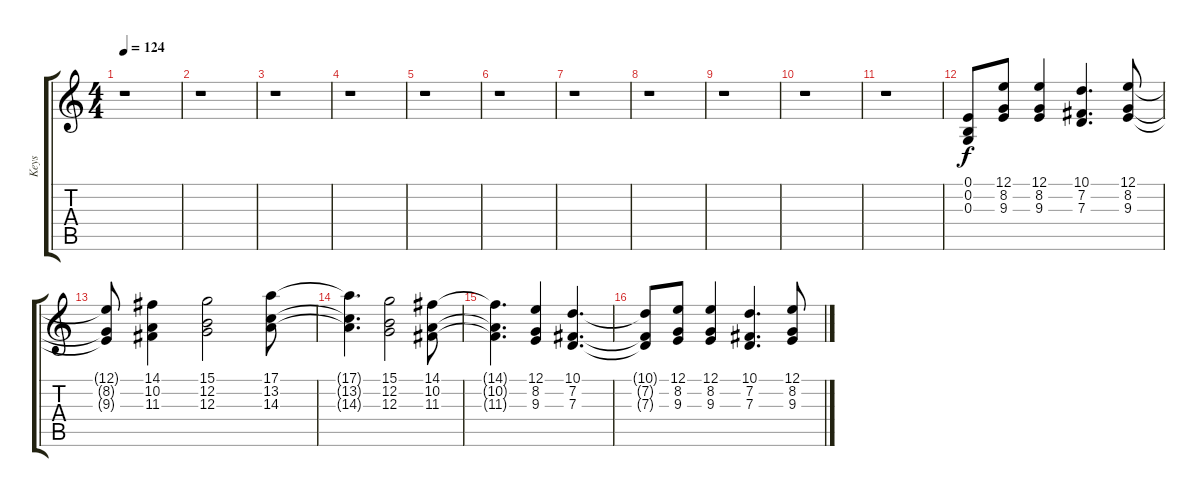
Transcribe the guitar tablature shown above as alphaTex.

\track ("Keys" "Keys") {instrument synthstrings2}
\staff {score tabs}
\tuning (E4 B3 G3 D3 A2 E2) {hide}
\ts (4 4)
\tempo 124
\clef g2
\ks c
r.1{dy f} |
r.1 |
r.1 |
r.1 |
r.1 |
r.1 |
r.1 |
r.1 |
r.1 |
r.1 |
r.1 |
(0.1 0.2 0.3).8 (12.1 8.2 9.3).8 (12.1 8.2 9.3).4 (10.1 7.2 7.3).4{d} (12.1 8.2 9.3).8 |
(12.1{t} 8.2{t} 9.3{t}).8 (14.1 10.2 11.3).4 (15.1 12.2 12.3).2 (17.1 13.2 14.3).8 |
(17.1{t} 13.2{t} 14.3{t}).4{d} (15.1 12.2 12.3).2 (14.1 10.2 11.3).8 |
(14.1{t} 10.2{t} 11.3{t}).4{d} (12.1 8.2 9.3).4 (10.1 7.2 7.3).4{d} |
(10.1{t} 7.2{t} 7.3{t}).8 (12.1 8.2 9.3).8 (12.1 8.2 9.3).4 (10.1 7.2 7.3).4{d} (12.1 8.2 9.3).8
